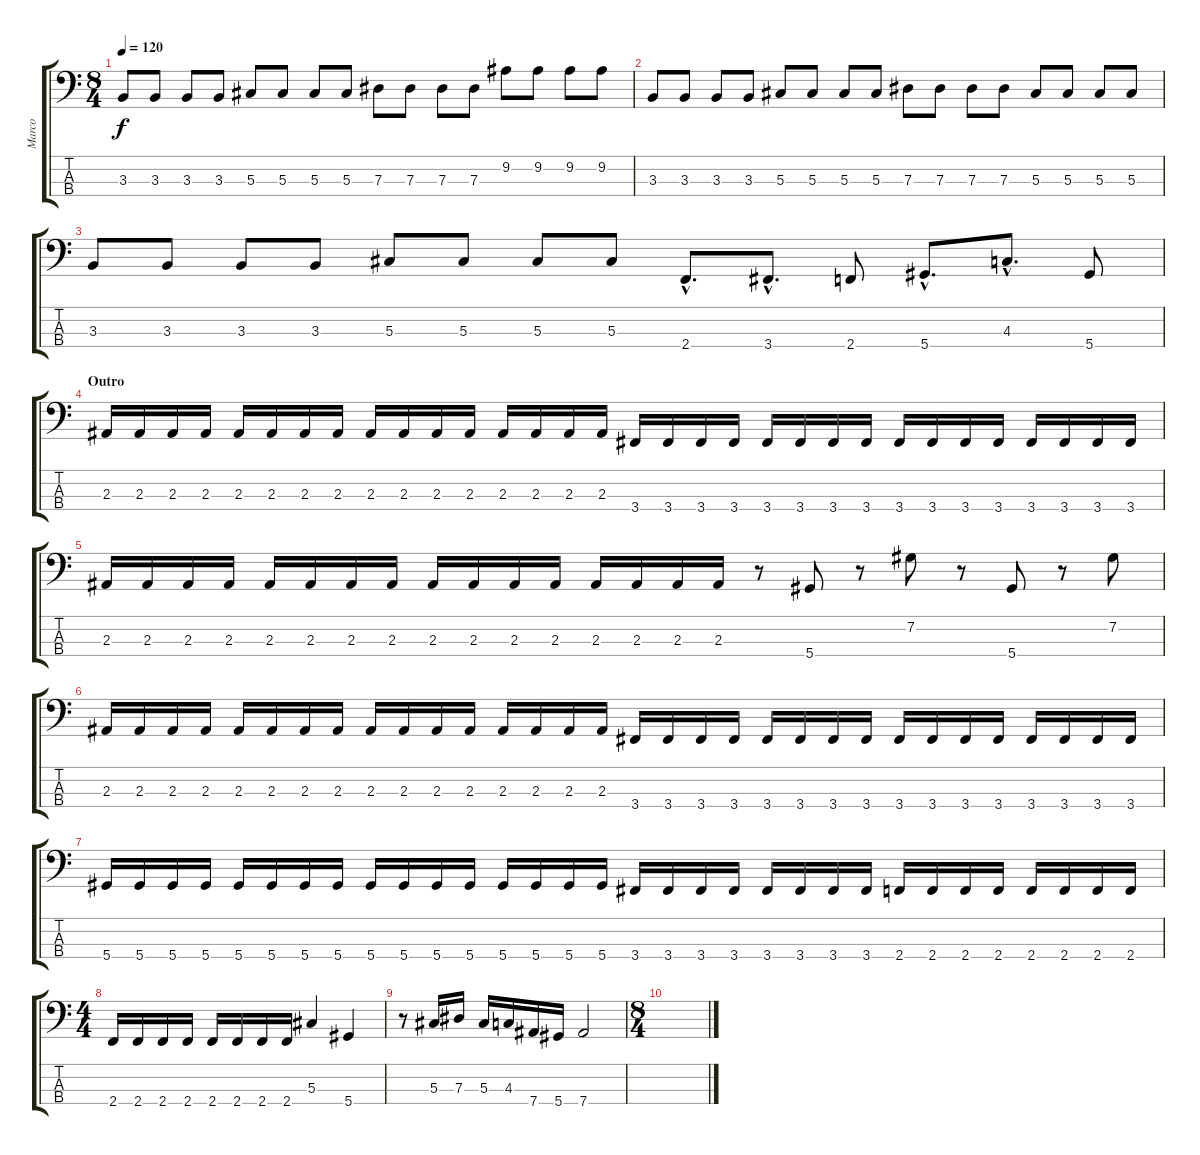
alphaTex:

\track ("Marco" "Marco") {instrument electricbassfinger}
\staff {score tabs}
\tuning (Gb2 Db2 Ab1 Eb1) {hide}
\ts (8 4)
\tempo 120
\clef f4
\ks c
3.3.8{dy f} 3.3.8 3.3.8 3.3.8 5.3.8 5.3.8 5.3.8 5.3.8 7.3.8 7.3.8 7.3.8 7.3.8 9.2.8 9.2.8 9.2.8 9.2.8 |
3.3.8 3.3.8 3.3.8 3.3.8 5.3.8 5.3.8 5.3.8 5.3.8 7.3.8 7.3.8 7.3.8 7.3.8 5.3.8 5.3.8 5.3.8 5.3.8 |
3.3.8 3.3.8 3.3.8 3.3.8 5.3.8 5.3.8 5.3.8 5.3.8 2.4{hac}.8{d} 3.4{hac}.8{d} 2.4.8 5.4{hac}.8{d} 4.3{hac}.8{d} 5.4.8 |
\section ("" "Outro")
2.3.16 2.3.16 2.3.16 2.3.16 2.3.16 2.3.16 2.3.16 2.3.16 2.3.16 2.3.16 2.3.16 2.3.16 2.3.16 2.3.16 2.3.16 2.3.16 3.4.16 3.4.16 3.4.16 3.4.16 3.4.16 3.4.16 3.4.16 3.4.16 3.4.16 3.4.16 3.4.16 3.4.16 3.4.16 3.4.16 3.4.16 3.4.16 |
2.3.16 2.3.16 2.3.16 2.3.16 2.3.16 2.3.16 2.3.16 2.3.16 2.3.16 2.3.16 2.3.16 2.3.16 2.3.16 2.3.16 2.3.16 2.3.16 r.8 5.4.8 r.8 7.2.8 r.8 5.4.8 r.8 7.2.8 |
2.3.16 2.3.16 2.3.16 2.3.16 2.3.16 2.3.16 2.3.16 2.3.16 2.3.16 2.3.16 2.3.16 2.3.16 2.3.16 2.3.16 2.3.16 2.3.16 3.4.16 3.4.16 3.4.16 3.4.16 3.4.16 3.4.16 3.4.16 3.4.16 3.4.16 3.4.16 3.4.16 3.4.16 3.4.16 3.4.16 3.4.16 3.4.16 |
5.4.16 5.4.16 5.4.16 5.4.16 5.4.16 5.4.16 5.4.16 5.4.16 5.4.16 5.4.16 5.4.16 5.4.16 5.4.16 5.4.16 5.4.16 5.4.16 3.4.16 3.4.16 3.4.16 3.4.16 3.4.16 3.4.16 3.4.16 3.4.16 2.4.16 2.4.16 2.4.16 2.4.16 2.4.16 2.4.16 2.4.16 2.4.16 |
\ts (4 4)
2.4.16 2.4.16 2.4.16 2.4.16 2.4.16 2.4.16 2.4.16 2.4.16 5.3.4 5.4.4 |
r.8 5.3.16 7.3.16 5.3.16 4.3.16 7.4.16 5.4.16 7.4.2 |
\ts (8 4)
